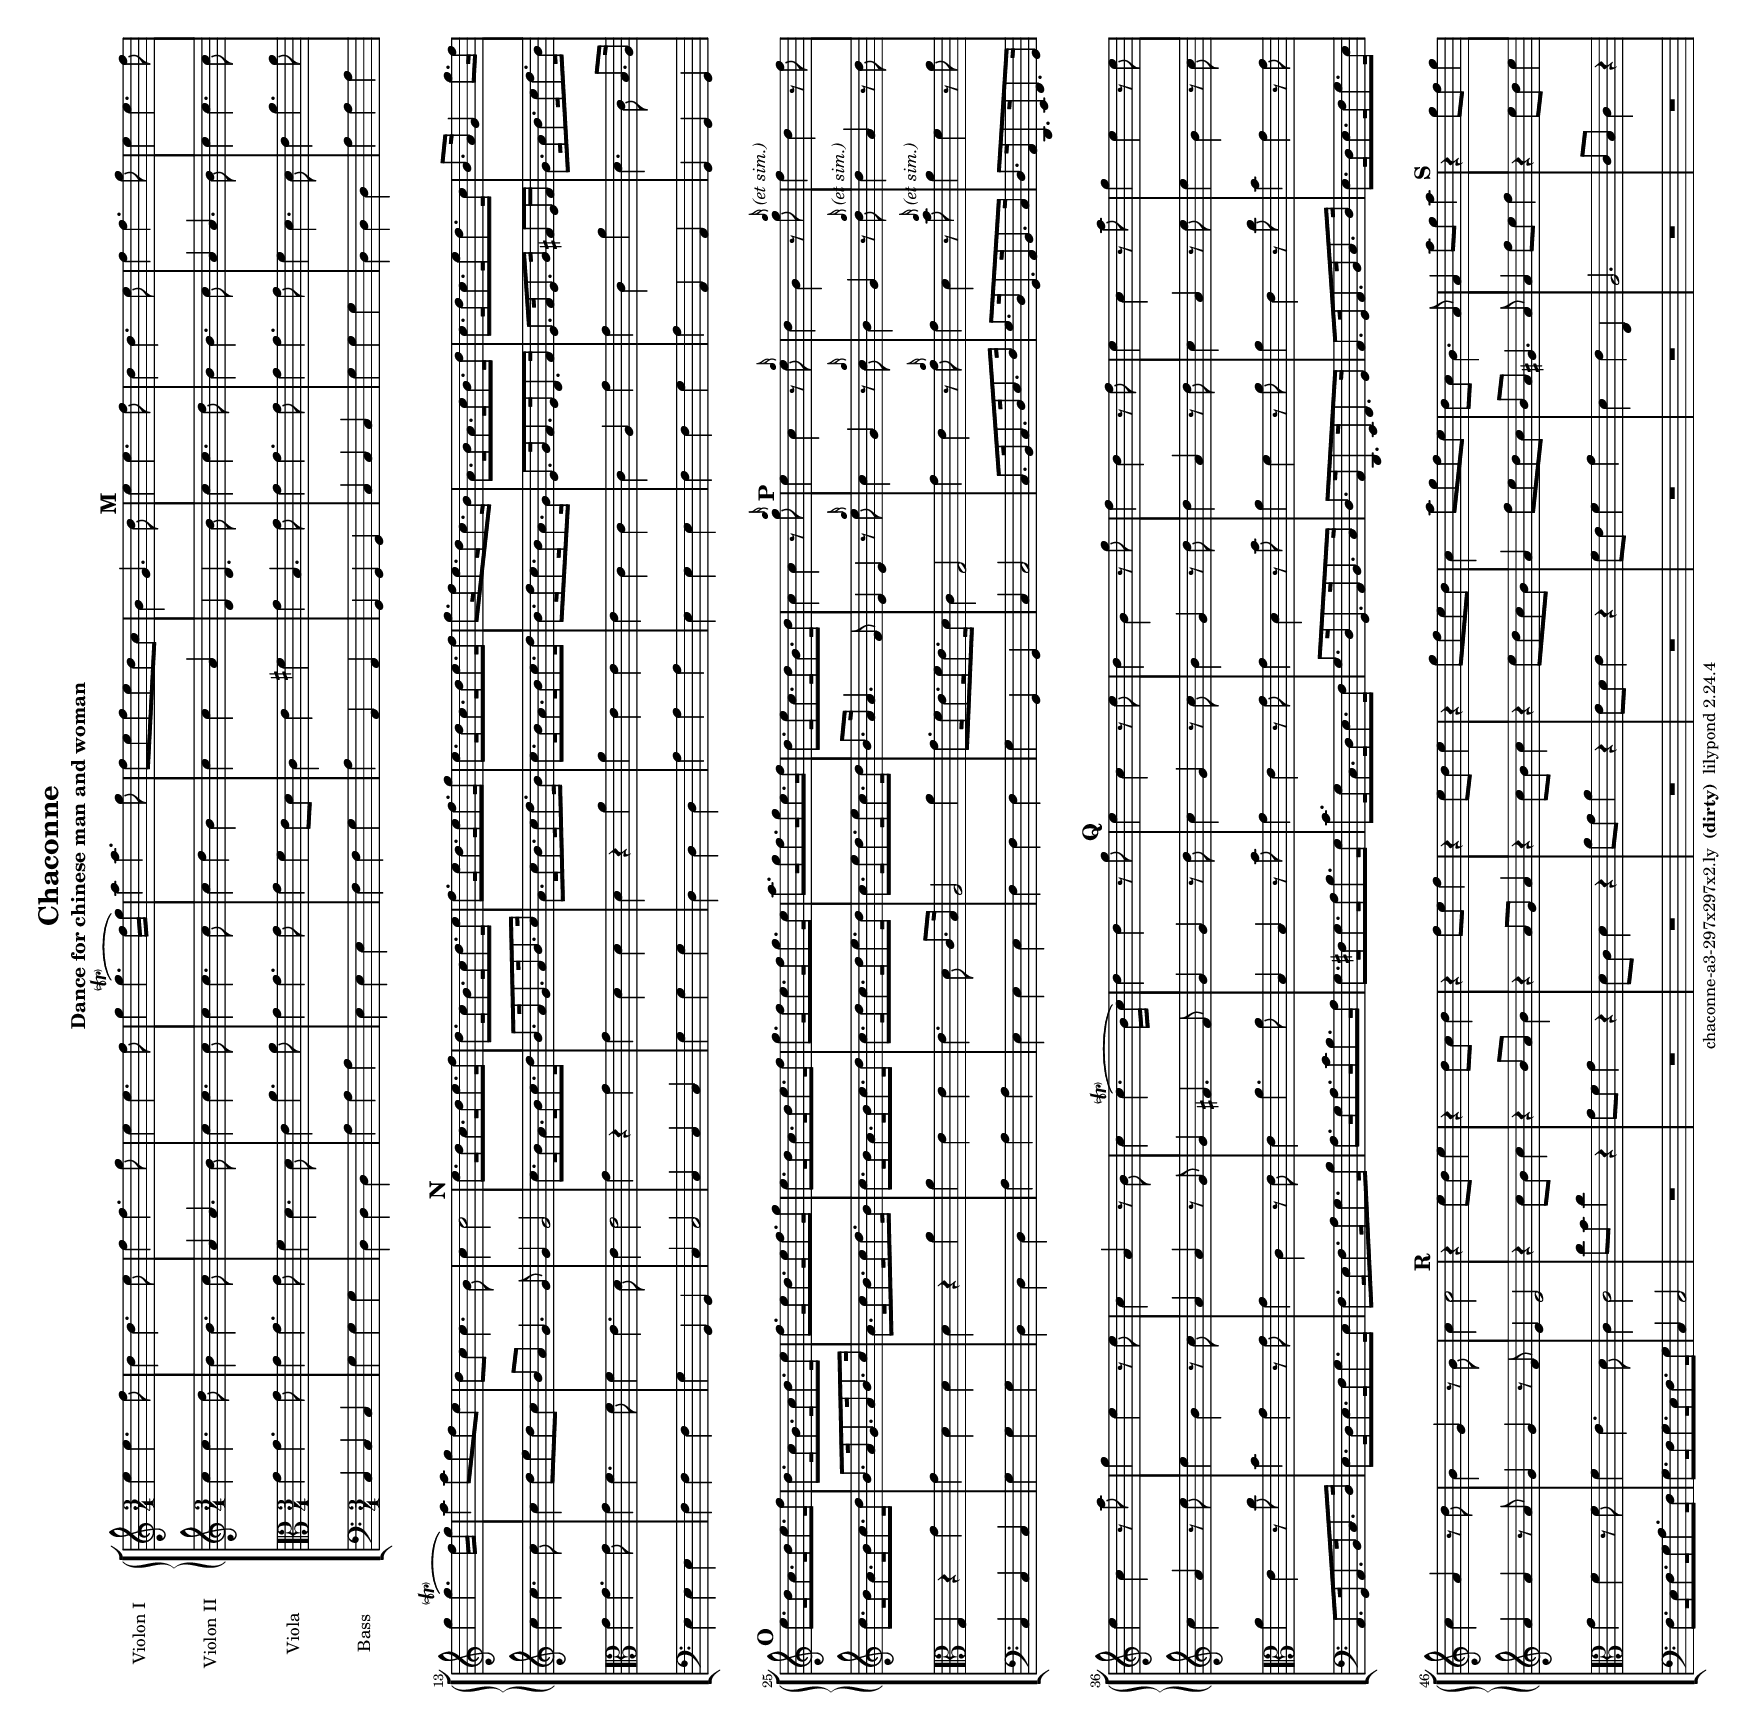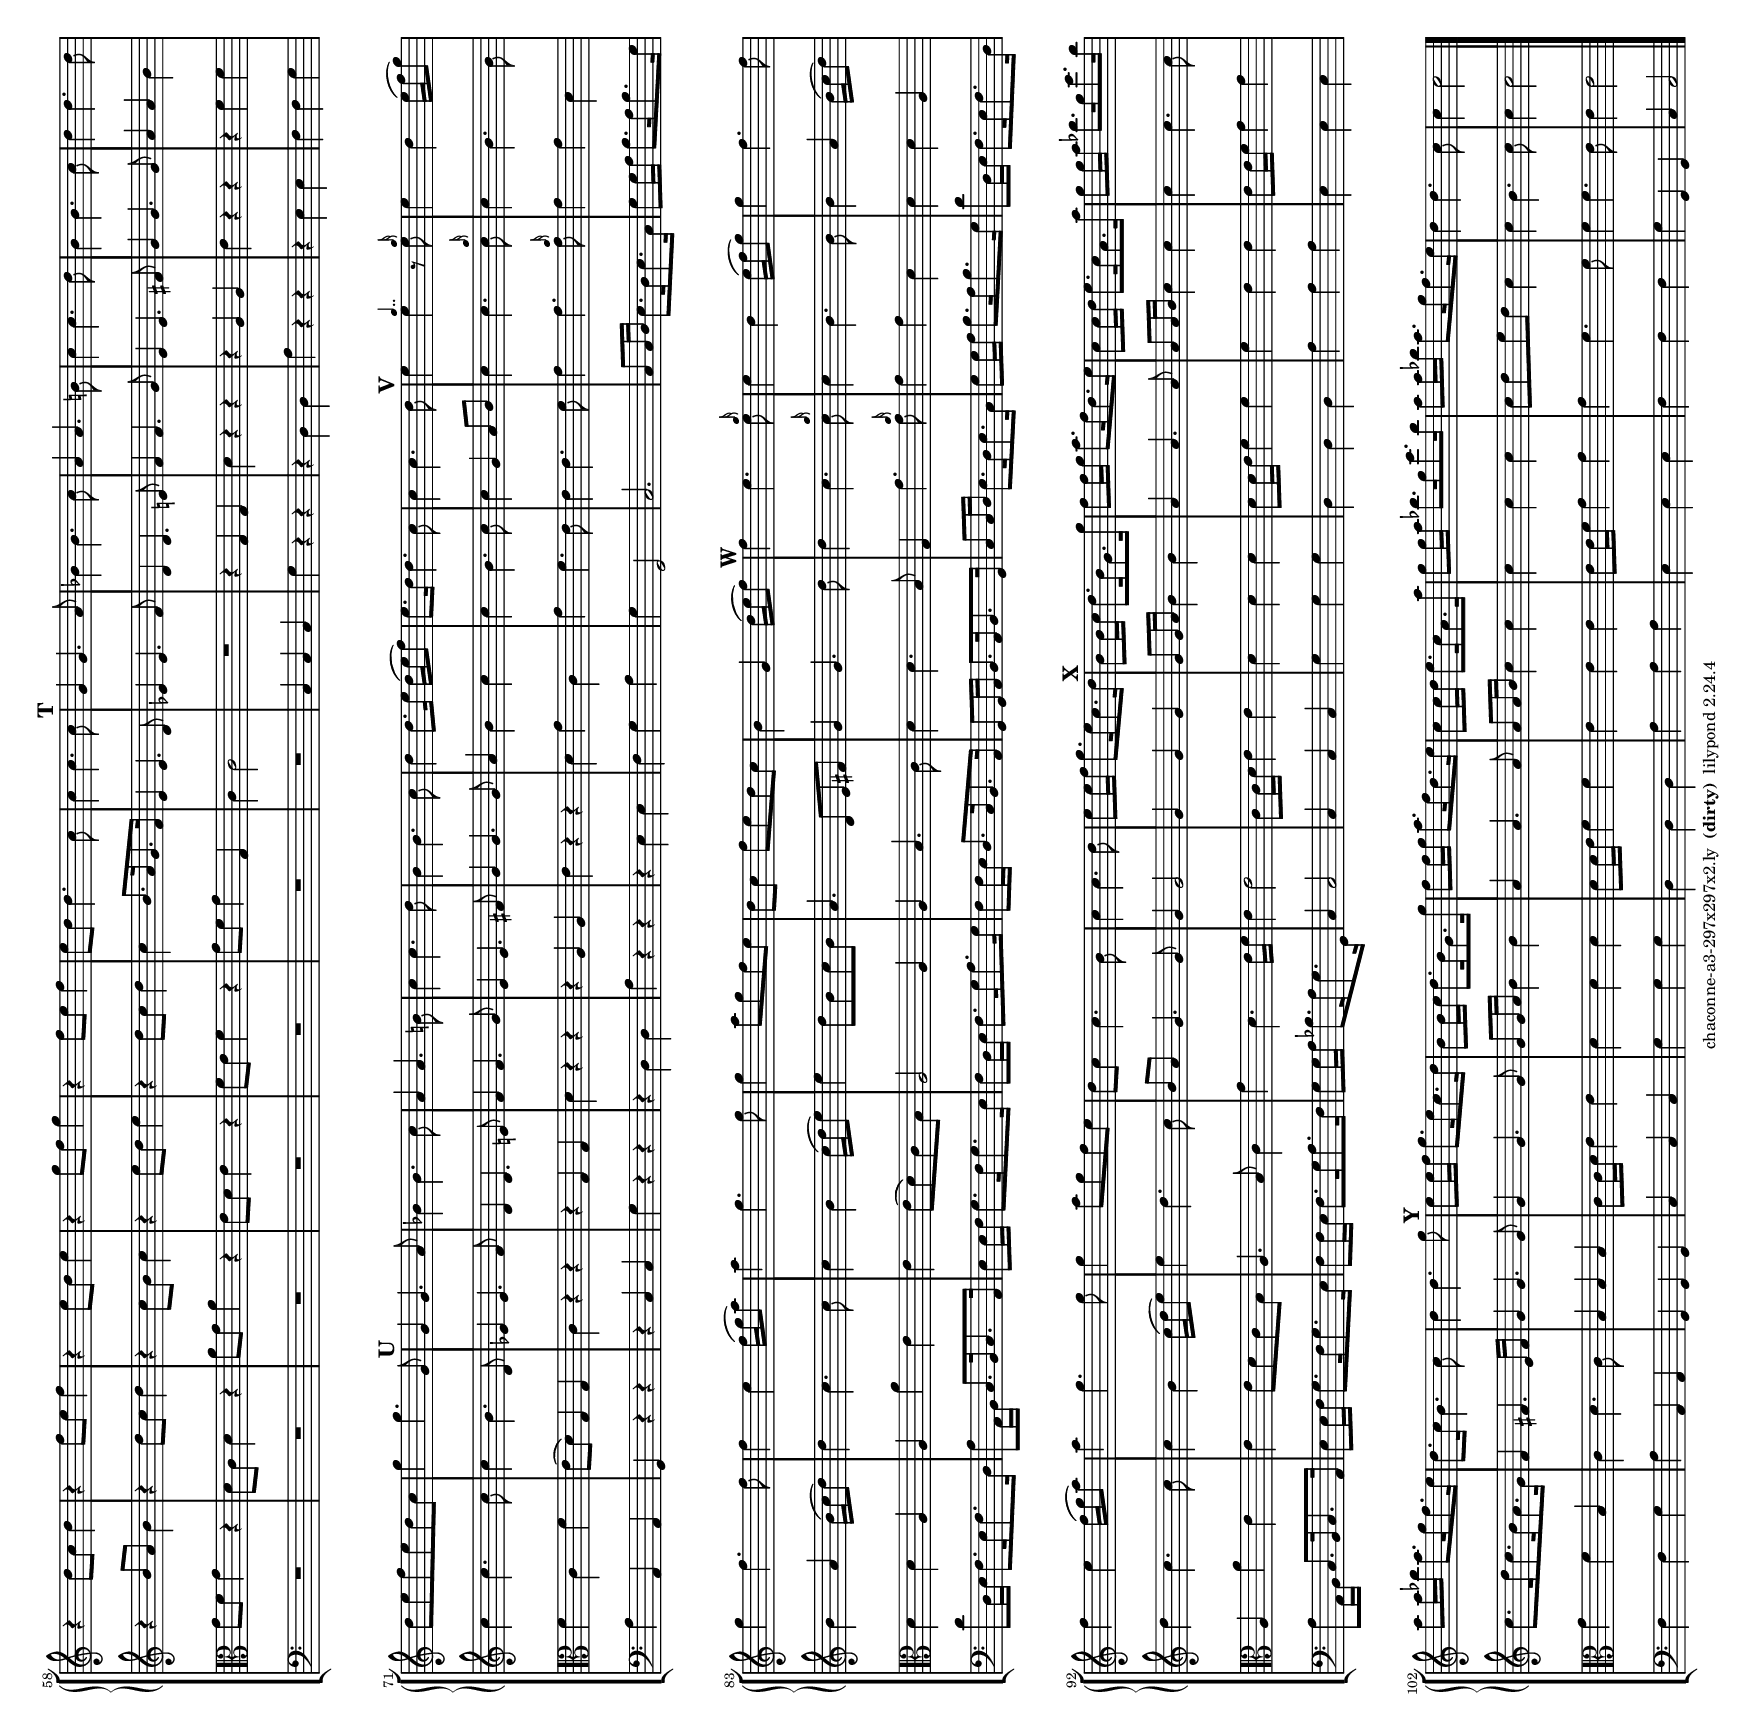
\version "2.18.2"

\include "../../include/general.ily"
\include "../../include/a3-297x297.ily"

breaks = {}

#(set-global-staff-size 15)
\version "2.18.2"

\header {
  title = "Chaconne"
  subtitle = "Dance for chinese man and woman"
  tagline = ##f
}

global = {
  \key c \major
  \time 3/4
}

violinI = \relative c'' {
  \global
  e4 e4. f8
  d4 d4. e8
  f4 f4. g8
  e4 e4. f8
  g4 g4.-\parenthesize\trill( f16 g)
  a4 a4. g8
  f e f e d c
  
  b4 g4. d'8
  e4 e4. f8
  d4 d4. e8
  f4 f4. g8
  e4 e4. f8
  g4 g4.-\parenthesize\trill( f16 g)
  a4 a8 g f e
  d c c4. b8
  
  c4 c2
  e8.[ d16 c8. d16 e8. f16]
  d8.[ c16 b8. c16 d8. e16]
  f8.[ e16 d8. e16 f8. g16]
  e8.[ d16 c8. d16 e8. f16]
  g8.[ f16 e8. d16 c8. b16]
  
  
  a8.[ b16 a8. c16 b8. d16]
  c8.[ d16 c8. e16 d8. c16]
  b8. a16 g4 g'8. f16
  e8.[ d16 c8. d16 e8. f16]
  d8.[ c16 b8. c16 d8. e16]
  f8.[ e16 d8. e16 f8. g16]
  
  e8.[ d16 c8. d16 e8. f16]
  g8.[ f16 e8. f16 g8. e16]
  a8.[ g16 f8. g16 e8. f16]
  d8.[ e16 c8. d16 b8. d16]
  c4 c r8 g'^\markup { \fontsize #-3 \note #"16" #1 }
  e4 c r8 e8^\markup { \fontsize #-3 \note #"16" #1 }
  
  d4 b r8 g'^\markup { \fontsize #-3 \note #"16" #1 \italic "(et sim.)" }
  f4 d r8 f
  e4 c r8 a'
  g4 e r8 e
  c4 a r8 b
  c4 c4.-\parenthesize \trill( b16 c)
  
  
  d4 d r8 g
  e4 c r8 e
  d4 b r8 g'
  f4 d r8 f
  e4 c r8 a'
  g4 e r8 e
  
  c4 a r8 d
  b4 g r8 b
  c4 c2
  r4 e8 d e4
  r d8 c d4
  r f8 e f4
  r e8 d e4
  
  r g8 f e d
  c4 a'8 g f e 
  d c b4. a8
  a4 a'8 g a4
  r g8 f g4
  r d8 c d4
  r f8 e f4
  
  
  r e8 d e4
  r g8 f g4
  r f8 e f4
  e8 d d4. c8
  c4 c4. c8
  g4 g4. a8
  bes4 bes4. c8
  
  a4 a4. b!8
  c4 c4. d8
  b4 b4. c8
  d4 d4. d8
  d e f e d c
  g'4 g4. g,8
  g4 g4. a8
  bes4 bes4. c8
  
  a4 a4. b!8
  c4 c4. d8
  b4 b4. c8
  d4 d8. e16 d( e f8)
  e8. d16 d4. c8
  c4 c4. d8
  e4 e^\markup { \fontsize #-3 \note #"4.." #1 } r8 e^\markup { \fontsize #-3 \note #"16" #1 }
  
  
  e4 d e16( f g8)
  g4 f4. f8
  f4 e f16( g a8)
  a4 g4. g8
  g4 a8 g f e
  
  d[ c] f e d c
  b4 g d'16( e f8)
  f4 e4. e8^\markup { \fontsize #-3 \note #"16" #1 }
  e4 d e16( f g8)
  g4 f4. f8
  
  f4 e f16( g a8)
  a4 g4. g8
  g4 a8 g f e
  d c c4. b8
  c4 c4. d8
  
  
  e8 e16 f g8.[ e16 c8. d16]
  b8 b16 c d8.[ b16 g8. g'16]
  f8 f16 g a8.[ f16 d8. e16]
  c8 c16 d e8.[ c16 a8. a'16]
  g8 g16 a bes8.[ g16 c8. bes16]
  
  a8 a16 bes a8.[ g16 f8. e16]
  d8. c16 b4. c8
  d4 d4. g8
  e8 e16 f g8.[ e16 c8. d16]
  b8 b16 c d8.[ b16 g8. g'16]
  
  f8 f16 g a8.[ f16 d8. e16]
  c8 c16 d e8.[ c16 a8. a'16]
  g8 g16 a bes8.[ g16 c8. bes16]
  a8 a16 bes a8.[ g16 f8. e16]
  d4 d4. c8
  c4 c2 \bar "|."
}

violinII = \relative c'' {
  \global
  c4 c4. d8
  b4 b4. c8
  a4 a4. b8
  c4 c4. c8
  c4 c4. c8
  c4 d b
  c c a
  
  d,4 d4. b'8
  c4 c4. d8
  b4 b4. c8
  a4 a4. b8
  c4 c4. c8
  c4 c4. c8
  c4 d8 e d c
  b a g4. g8
  
  g4 g2
  c8.[ b16 a8. b16 c8. d16]
  b8.[ a16 g8. a16 b8. c16]
  a8.[ c16 b8. c16 d8. b16]
  c8.[ b16 a8. b16 c8. d16]
  b8.[ d16 c8. b16 a8. g16] \noBreak
  
  e8.[ g16 f8. e16 d8. f16] \noBreak
  e8.[ f16 e8. g16] fis8 e16 fis]
  g8.[ a16 b8. c16 d8. b16]
  c8.[ b16 a8. b16 c8. d16]
  b8.[ a16 g8. a16 b8. c16]
  a8.[ c16 b8. c16 d8. b16]
  
  c8.[ b16 a8. b16 c8. d16]
  c8.[ d16 c8. d16 e8. d16]
  c8.[ e16 d8. e16 c8. d16]
  b8. a16 a4.f8
  e4 e r8 e'^\markup { \fontsize #-3 \note #"16" #1 }
  c4 g r8 c^\markup { \fontsize #-3 \note #"16" #1 }
  
  b4 g r8 d'^\markup { \fontsize #-3 \note #"16" #1 \italic "(et sim.)" }
  d4 a r8 d
  c4 a r8 e'
  e4 b r8 c
  a4 a r8 g
  g4 fis4. fis8
  
  
  g4 g r8 d'
  c4 g r8 c
  b4 g r8 d'
  d4 a r8 d
  c4 a r8 e' 
  e4 b r8 c
  
  a4 a r8 a
  g4 g r8 f
  e4 e2
  r4 c'8 b c4
  r b8 a b4
  r a8 g a4
  r c8 b c4
  
  r e8 d c b
  a4 f'8 e d c
  b a gis4. a8
  a4 f'8 e f4
  r e8 d e4
  r b8 a b4
  r d8 c d4
  
  
  r c8 b c4
  r e8 d e4
  r d8 c d4
  c b8.[ a16 g8. f16]
  e4 e4. d8
  ees4 ees4. f8
  d4 d4. e!8
  
  f4 f4. g8
  e4 e4. fis8
  g4 g4. g8
  a4 a b
  c c4. c8
  c4 b4. d,8
  ees4 ees4. f8
  d4 d4. e!8
  
  f4 f4. g8
  e4 e4. fis8 
  g4 g4. g8
  a4 b c
  c b4. c8
  c4 g a8 b
  c4 c4. c8^\markup { \fontsize #-3 \note #"16" #1 }
  
  
  c4 b4. b8
  b4 a b16( c d8)
  d4 c4. c8
  c4 b c16( d e8)
  e4 d8 b c b
  
  a4. d,8 e fis
  g4 g4. d'8
  d4 c4. c8^\markup { \fontsize #-3 \note #"16" #1 }
  c4 b4. b8
  b4 a b16( c d8)
  
  d4 c4. c8 
  c4 b c16( d e8) 
  e4 d4. c8
  b a g4. g8
  g4 g2
  
  
  g4 g g
  g8 g16 a b4 b
  a a4. a8
  a a16 b c4 c
  c c4. c8
  
  c8.[ d16 c8. b16 a8. g16]
  f4 fis4. e16 fis
  g4 g4. g8
  g4 g4. g8
  g8 g16 a b4 b
  
  a4 a4. a8
  a a16 b c4 c
  c c c
  c8 d e d c4
  c b4. c8
  c4 c2 \bar "|."
}

viola = \relative c'' {
  \global
  g4 g4. g8
  g4 g4. g8
  f4 d4. d8
  e4 a4. a8
  g4 g4. g8
  g4 f e8 d
  c4 e fis
  
  g4 b,4. g'8
  g4 g4. g8
  g4 g4. g8
  f4 d4. d8
  e4 a4. a8
  g4 g4. g8
  g4 f4. f8
  f4 e4. d8
  
  e4 e2
  g4 r g
  g d d
  d r a'
  a e e
  e c c
  
  
  c4 a g'
  g c, a'
  d,4. c8 b8. a16
  g4 r g'
  g d d
  d r a'
  
  a e e
  e4. d8 c8. b16
  a2 a'4
  g8.[ f16 e8. f16 e8. d16]
  c4 g2
  g'4 e r8 g^\markup { \fontsize #-3 \note #"16" #1 }
  
  g4 d r8 b'^\markup { \fontsize #-3 \note #"16" #1 \italic "(et sim.)" }
  a4 f r8 a
  a4 e r8 c'
  b4 g r8 g
  g4 c, r8 e
  e4 a4. a8
  
  
  b,4 b r8 b'
  g4 e r8 g
  g4 d r8 b'
  a4 f r8 a
  a4 e r8 c'
  b4 g r8 g
  
  g4 f r8 f
  f4 e4. d8
  c4 c2
  c'8 b c4 r
  g8 f g4 r
  d8 c d4 r
  a'8 g a4 r
  
  e8 d e4 r
  f8 e f4 g
  d e e,
  a2.
  c8 b c4 r
  g'8 f g4 r
  d8 c d4 r
  
  
  a'8 g a4 r
  e8 d e4 r
  f8 e f4 r
  g8 f g4 g,
  c c2
  R2.
  r4 g g
  
  d'4 r r
  r a a
  e' r r
  r f f
  f c f
  e8( d) g,4 g
  c r r
  r g g
  
  d' r r
  r a a
  e' r r 
  d g c,
  g' f4. e8
  e4 e4. f8
  g4 g4. g8^\markup { \fontsize #-3 \note #"16" #1 }
  
  
  g4 g d
  d d a
  a a' e
  e e8( d) c b
  a2 a4
  
  a b4. c8
  d4 d4. b8
  g4 g'4. g8^\markup { \fontsize #-3 \note #"16" #1 }
  g4 g d
  d d a
  
  a a' e
  e e8 d c b
  a4. b8 c4
  g' d4. e16 f
  e4 e2
  
  
  c8 c16 d e4 e
  d d d
  d8 d16 e f4 f
  f e e
  e8 e16 f g4 g
  
  g f b,
  c d4. c8
  b4 b b
  c8 c16 d e4 e
  d d d
  
  d8 d16 e f4 f
  e e e
  e8 e16 f g4 g
  g f4. f8
  f4 f4. e8
  e4 e2 \bar "|."
}

bass = \relative c {
  \global
  c4 c c
  g' g g
  d d d
  a' a a
  e e e
  f f g
  a a, a
  
  g g g
  c c c
  g' g g
  d d d
  a' a a 
  e e e
  f f f
  g g, g
  
  c c2
  c4 c c
  g' g g
  d d d
  a' a a
  e e e
  
  
  f f g
  a a, a
  g g g
  c c c
  g' g g
  d d d
  
  a' a a
  e e e
  f f f
  g g , g
  c c2
  c8.[ b16 c8. d16 e8. f16]
  
  g8.[ d16 g,8. a16 b8. c16]
  d8.[ a16 d,8. e16 f8. g16]
  a8.[ g16 a8. b16 c8. d16]
  e8.[ d16 e8. f16 g8. e16]
  f8.[ e16 f8. a16 g8. b16]
  a8.[ g16 a8. c16 b8. a16]
  
  
  g8.[ fis16 g8. a16 b8. g16]
  c8.[ g16 c,8. d16 e8. f16]
  g8.[ d16 g,8. a16 b8. c16]
  d8.[ a16 d,8. e16 f8. g16]
  a8.[ g16 a8. b16 c8. d16]
  e8.[ d16 e8. f16 g8. e16]
  
  f8.[ e16 f8. g16 a8. f16]
  g8.[ f16 g8. e16 f8. g16]
  c,4 c2
  R2.*16
  c4 c c
  g' r r
  
  r d d
  a' r r
  r e e
  f f g
  a a, a
  g r r
  r c c
  g' r r
  
  r d d
  a' r r
  r e e
  f g a
  g g,2
  c2.
  c8 c16 d e8.[ d16 e8. c16]
  
  
  g'8 g16 a b8.[ a16 b8. g16]
  d'8 d,16 e f8.[ e16 f8. d16]
  a'8 a,16 b c8.[ b16 c8. a16]
  e'8 e16 f g8.[ f16 g8. e16]
  f8 d16 e f8.[ g16 a8. g16]
  
  f8 f16 e d8.[ c16 b8. a16]
  g8 g16 a b8.[ a16 b8. g16]
  c8 c16 d e8.[ d16 e8. c16]
  g'8 g16 a b8.[ a16 b8. g16]
  d'8 d,16 e f8.[ e16 f8. d16]
  
  a'8 a,16 b c8.[ b16 c8. a16]
  e'8 e16 f g8.[ f16 g8. e16]
  f8 f16 e f8.[ g16 a8. f16]
  g8 g16 a bes8.[ a16 g8. g,16]
  c4 c2
  
  
  c4 c c
  g' g g
  d d d
  a' a a
  e e e
  
  f f g
  a a, a
  g g g
  c c c
  g' g g
  
  d d d
  a' a a
  e e e
  f f f
  g g, g
  c c2 \bar "|."
}



lettres = {
  s2.*8 \mark #12
  s2.*8 \mark \default
  s2.*8 \mark \default
  s2.*8 \mark \default
  s2.*8 \mark \default
  s2.*8 \mark \default
  s2.*8 \mark \default
  s2.*8 \mark \default
  s2.*8 \mark \default
  s2.*8 \mark \default
  s2.*8 \mark \default
  s2.*9 \mark \default
  s2.*7 \mark \default
}

violinIPart = \new Staff \with {
  instrumentName = "Violon I"
} << \lettres \violinI >>

violinIIPart = \new Staff \with {
  instrumentName = "Violon II"
} \violinII

violaPart = \new Staff \with {
  instrumentName = "Viola"
} { \clef alto \viola }

bassPart = \new Staff \with {
  instrumentName = "Bass"
} << { \clef "bass" \bass } \breaks >>

\score {
  \new StaffGroup  
  <<
    \new GrandStaff <<
      \violinIPart
      \violinIIPart
    >>
    \violaPart
    \bassPart
  >>
  \layout { }
}

